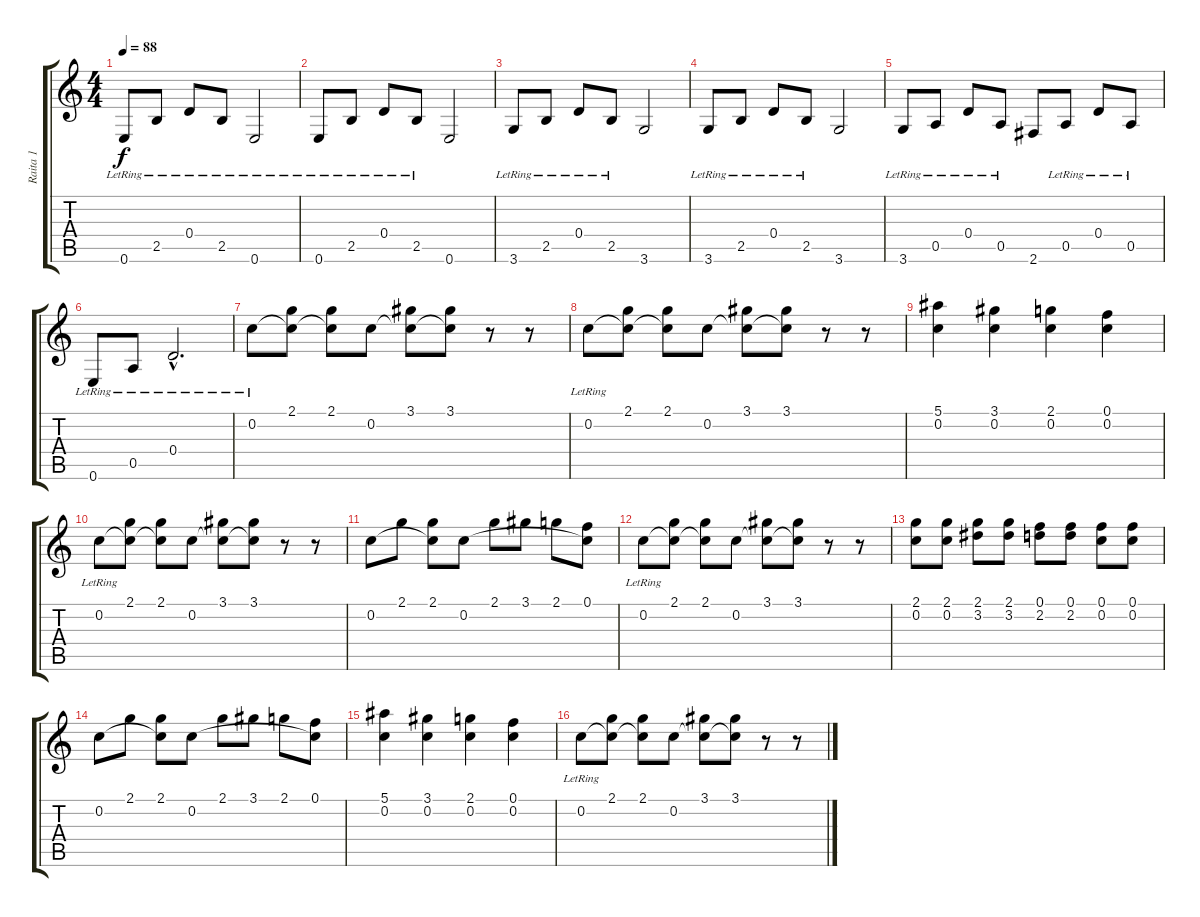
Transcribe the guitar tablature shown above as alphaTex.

\track ("Raita 1" "Raita 1") {instrument acousticguitarnylon}
\staff {score tabs}
\tuning (F4 C4 G3 D3 A2 E2) {hide}
\ts (4 4)
\tempo 88
\clef g2
\ks c
0.6{lr}.8{dy f} 2.5{lr}.8 0.4{lr}.8 2.5{lr}.8 0.6{lr}.2 |
0.6{lr}.8 2.5{lr}.8 0.4{lr}.8 2.5{lr}.8 0.6.2 |
3.6{lr}.8 2.5{lr}.8 0.4{lr}.8 2.5{lr}.8 3.6.2 |
3.6{lr}.8 2.5{lr}.8 0.4{lr}.8 2.5{lr}.8 3.6.2 |
3.6{lr}.8 0.5{lr}.8 0.4{lr}.8 0.5{lr}.8 2.6.8 0.5{lr}.8 0.4{lr}.8 0.5{lr}.8 |
0.6{lr}.8 0.5{lr}.8 0.4{hac lr}.2{d} |
0.2{lr}.8 (2.1 0.2{t}).8 (2.1 0.2{t}).8 0.2.8 (3.1 0.2{t}).8 (3.1 0.2{t}).8 r.8 r.8 |
0.2{lr}.8 (2.1 0.2{t}).8 (2.1 0.2{t}).8 0.2.8 (3.1 0.2{t}).8 (3.1 0.2{t}).8 r.8 r.8 |
(5.1 0.2).4 (3.1 0.2).4 (2.1 0.2).4 (0.1 0.2).4 |
0.2{lr}.8 (2.1 0.2{t}).8 (2.1 0.2{t}).8 0.2.8 (3.1 0.2{t}).8 (3.1 0.2{t}).8 r.8 r.8 |
0.2.8 2.1.8 (2.1 0.2{t}).8 0.2.8 2.1.8 3.1.8 2.1.8 (0.1 0.2{t}).8 |
0.2{lr}.8 (2.1 0.2{t}).8 (2.1 0.2{t}).8 0.2.8 (3.1 0.2{t}).8 (3.1 0.2{t}).8 r.8 r.8 |
(2.1 0.2).8 (2.1 0.2).8 (2.1 3.2).8 (2.1 3.2).8 (0.1 2.2).8 (0.1 2.2).8 (0.1 0.2).8 (0.1 0.2).8 |
0.2.8 2.1.8 (2.1 0.2{t}).8 0.2.8 2.1.8 3.1.8 2.1.8 (0.1 0.2{t}).8 |
(5.1 0.2).4 (3.1 0.2).4 (2.1 0.2).4 (0.1 0.2).4 |
0.2{lr}.8 (2.1 0.2{t}).8 (2.1 0.2{t}).8 0.2.8 (3.1 0.2{t}).8 (3.1 0.2{t}).8 r.8 r.8
